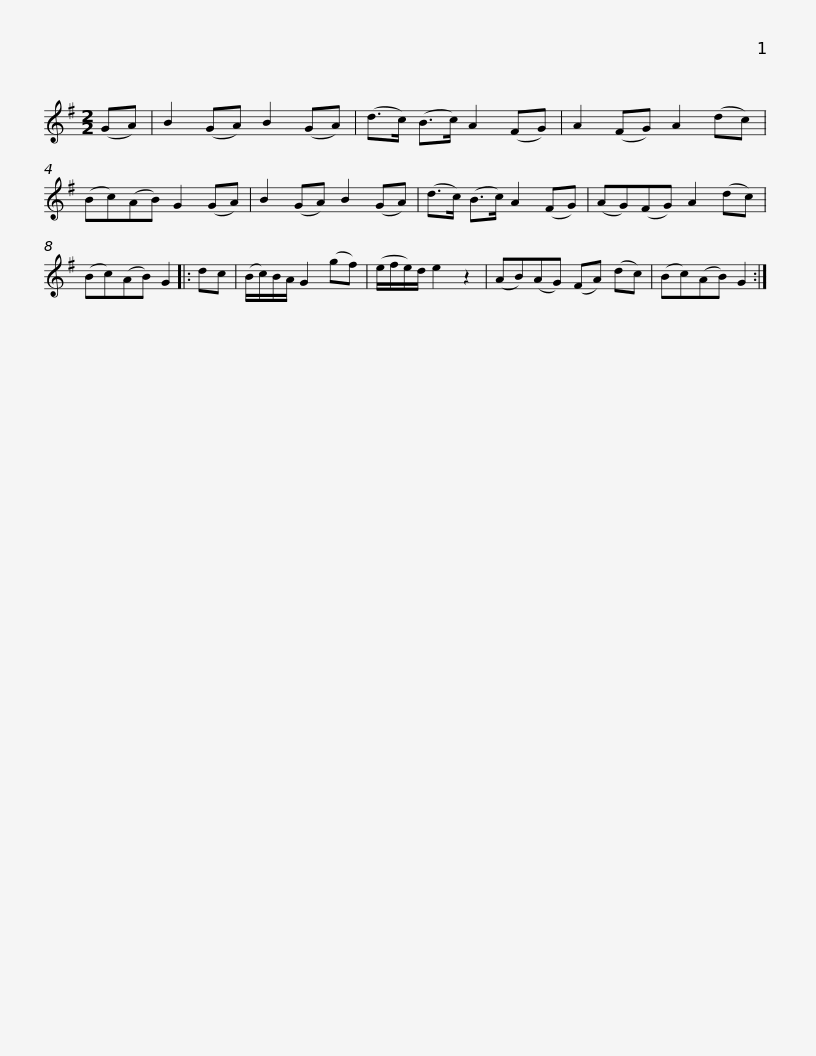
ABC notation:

X:1
L:1/8
M:2/2
I:linebreak $
K:G
V:1 treble
V:1
 (GA) | B2 (GA) B2 (GA) | (d>c) (B>c) A2 (FG) | A2 (FG) A2 (dc) | (Bc)(AB) G2 (GA) | %5
 B2 (GA) B2 (GA) | (d>c) (B>c) A2 (FG) |$ (AG)(FG) A2 (dc) | (Bc)(AB) G2 |: dc | %10
 (B/c/)B/A/ G2 (gf) | (e/f/e/)d/ e2 z2 | (AB)(AG) (FA) (dc) | (Bc)(AB) G2 :| %14
